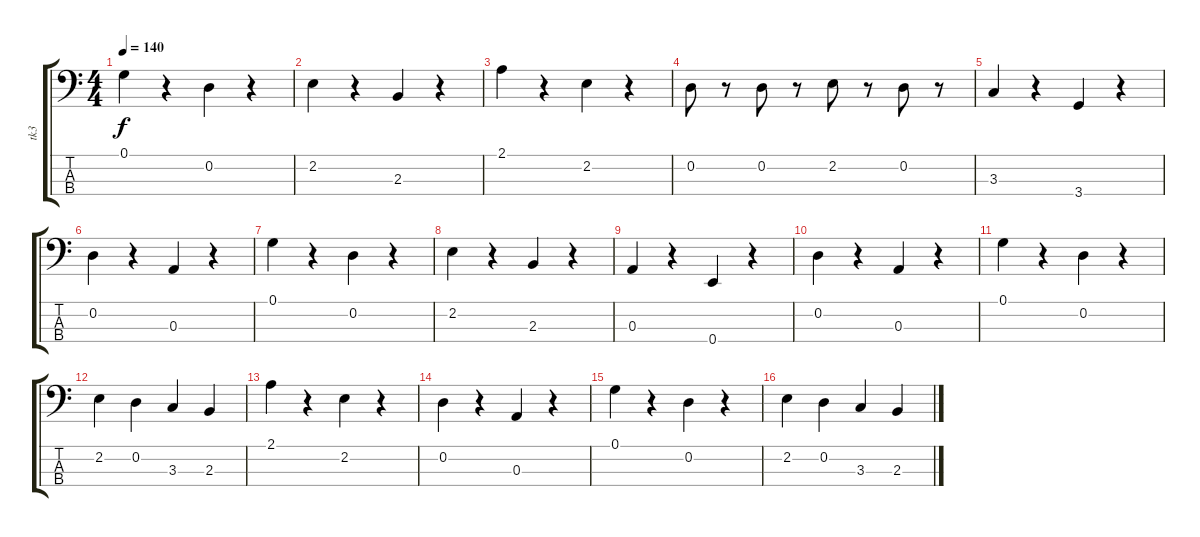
\track ("tk3" "tk3") {instrument electricbasspick}
\staff {score tabs}
\tuning (G2 D2 A1 E1) {hide}
\ts (4 4)
\tempo 140
\clef f4
\ks c
0.1.4{dy f} r.4 0.2.4 r.4 |
2.2.4 r.4 2.3.4 r.4 |
2.1.4 r.4 2.2.4 r.4 |
0.2.8 r.8 0.2.8 r.8 2.2.8 r.8 0.2.8 r.8 |
3.3.4 r.4 3.4.4 r.4 |
0.2.4 r.4 0.3.4 r.4 |
0.1.4 r.4 0.2.4 r.4 |
2.2.4 r.4 2.3.4 r.4 |
0.3.4 r.4 0.4.4 r.4 |
0.2.4 r.4 0.3.4 r.4 |
0.1.4 r.4 0.2.4 r.4 |
2.2.4 0.2.4 3.3.4 2.3.4 |
2.1.4 r.4 2.2.4 r.4 |
0.2.4 r.4 0.3.4 r.4 |
0.1.4 r.4 0.2.4 r.4 |
2.2.4 0.2.4 3.3.4 2.3.4
